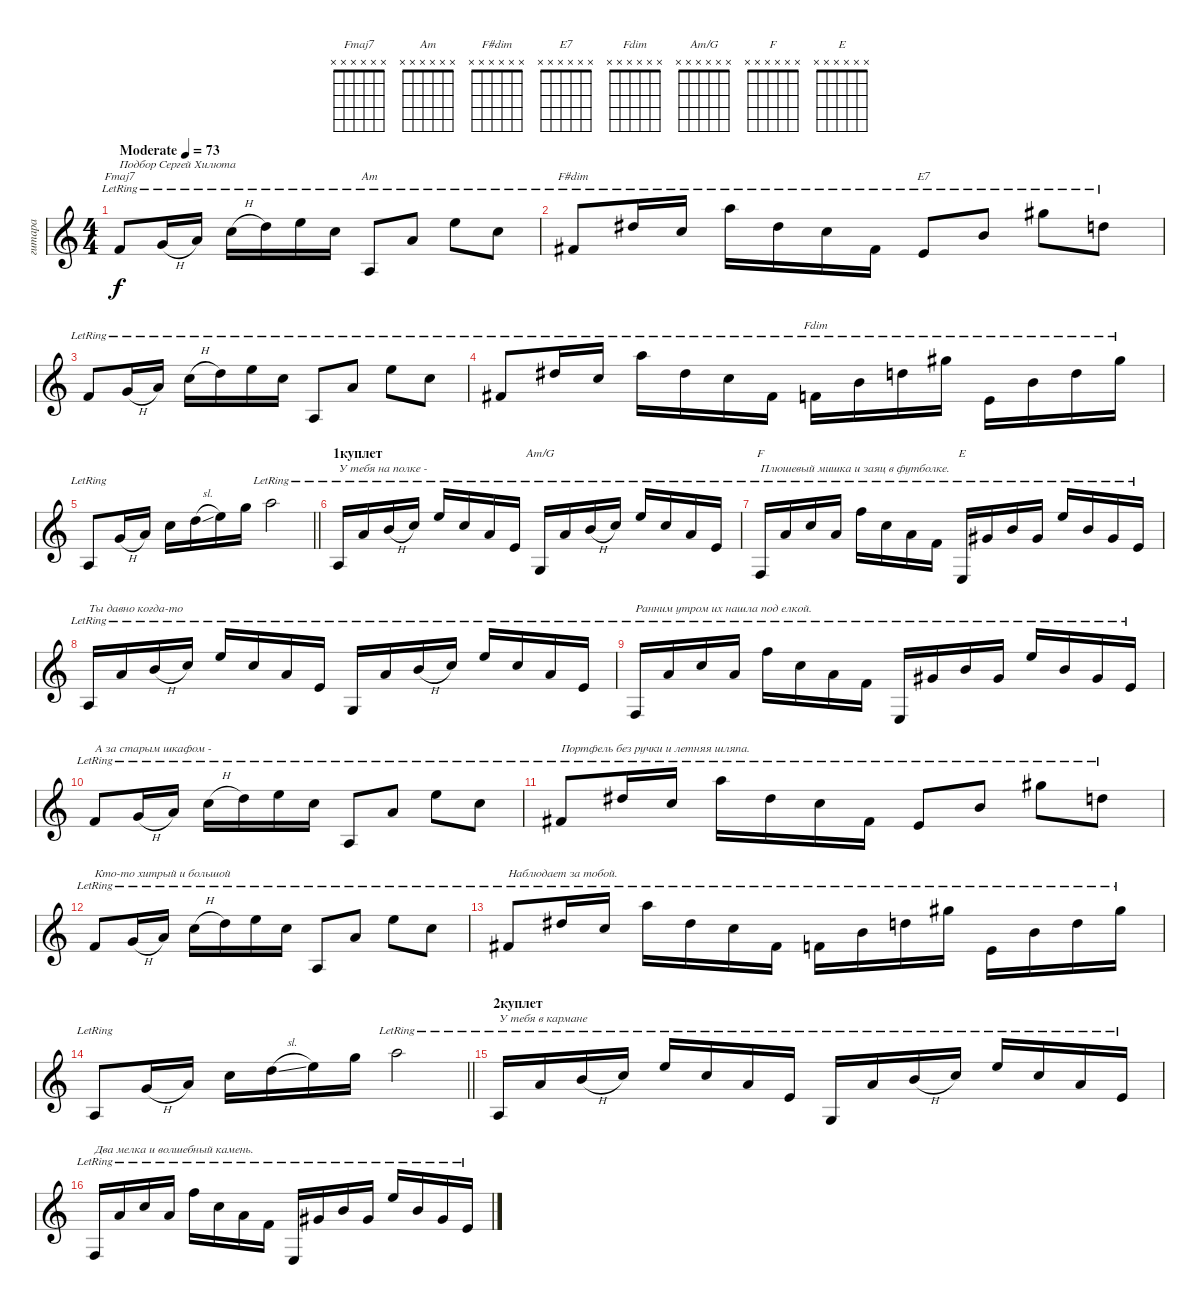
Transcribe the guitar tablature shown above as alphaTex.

\track ("гитара" "гитара") {instrument acousticguitarsteel}
\staff {score}
\tuning (E4 B3 G3 D3 A2 E2) {hide}
\chord ("Fmaj7" x x x x x x)
\chord ("Am" x x x x x x)
\chord ("F#dim" x x x x x x)
\chord ("E7" x x x x x x)
\chord ("Fdim" x x x x x x)
\chord ("Am/G" x x x x x x)
\chord ("F" x x x x x x)
\chord ("E" x x x x x x)
\ts (4 4)
\tempo (73 "Moderate")
\clef g2
\ks c
3.4{lr}.8{ch "Fmaj7" txt "Подбор Сергей Хилюта" dy f instrument acousticguitarsteel} 0.3{h lr}.16 2.3{lr}.16 1.2{h lr}.16 3.2{lr}.16 0.1{lr}.16 1.2{lr}.16 0.5{lr}.8{ch "Am" txt ""} 2.3{lr}.8 0.1{lr}.8 1.2{lr}.8 |
4.4{lr}.8{ch "F#dim"} 4.2{lr}.16 5.3{lr}.16 5.1{lr}.16 4.2{lr}.16 5.3{lr}.16 4.4{lr}.16 2.4{lr}.8{ch "E7"} 4.3{lr}.8 4.1{lr}.8 3.2{lr}.8 |
3.4{lr}.8 0.3{h lr}.16 2.3{lr}.16 1.2{h lr}.16 3.2{lr}.16 0.1{lr}.16 1.2{lr}.16 0.5{lr}.8 2.3{lr}.8 0.1{lr}.8 1.2{lr}.8 |
4.4{lr}.8 4.2{lr}.16 5.3{lr}.16 5.1{lr}.16 4.2{lr}.16 5.3{lr}.16 4.4{lr}.16 3.4{lr}.16{ch "Fdim"} 4.3{lr}.16 3.2{lr}.16 4.1{lr}.16 2.4{lr}.16 4.3{lr}.16 3.2{lr}.16 4.1{lr}.16 |
\barLineRight lightlight
0.5{lr}.8 0.3{h}.16 2.3.16 1.2.16 3.2{sl}.16 5.2.16 3.1.16 5.1{lr}.2 |
\section ("" "1куплет")
0.5{lr}.16{txt "У тебя на полке -"} 2.3{lr}.16 0.2{h lr}.16 1.2{lr}.16 0.1{lr}.16 1.2{lr}.16 2.3{lr}.16 2.4{lr}.16 3.6{lr}.16{ch "Am/G"} 2.3{lr}.16 0.2{h lr}.16 1.2{lr}.16 0.1{lr}.16 1.2{lr}.16 2.3{lr}.16 2.4{lr}.16 |
1.6{lr}.16{ch "F" txt "Плюшевый мишка и заяц в футболке."} 2.3{lr}.16 1.2{lr}.16 2.3{lr}.16 1.1{lr}.16 1.2{lr}.16 2.3{lr}.16 3.4{lr}.16 0.6{lr}.16{ch "E"} 1.3{lr}.16 0.2{lr}.16 1.3{lr}.16 0.1{lr}.16 0.2{lr}.16 1.3{lr}.16 2.4{lr}.16 |
0.5{lr}.16{txt "Ты давно когда-то"} 2.3{lr}.16 0.2{h lr}.16 1.2{lr}.16 0.1{lr}.16 1.2{lr}.16 2.3{lr}.16 2.4{lr}.16 3.6{lr}.16 2.3{lr}.16 0.2{h lr}.16 1.2{lr}.16 0.1{lr}.16 1.2{lr}.16 2.3{lr}.16 2.4{lr}.16 |
1.6{lr}.16{txt "Ранним утром их нашла под елкой."} 2.3{lr}.16 1.2{lr}.16 2.3{lr}.16 1.1{lr}.16 1.2{lr}.16 2.3{lr}.16 3.4{lr}.16 0.6{lr}.16 1.3{lr}.16 0.2{lr}.16 1.3{lr}.16 0.1{lr}.16 0.2{lr}.16 1.3{lr}.16 2.4{lr}.16 |
3.4{lr}.8{txt "А за старым шкафом -"} 0.3{h lr}.16 2.3{lr}.16 1.2{h lr}.16 3.2{lr}.16 0.1{lr}.16 1.2{lr}.16 0.5{lr}.8 2.3{lr}.8 0.1{lr}.8 1.2{lr}.8 |
4.4{lr}.8{txt "Портфель без ручки и летняя шляпа."} 4.2{lr}.16 5.3{lr}.16 5.1{lr}.16 4.2{lr}.16 5.3{lr}.16 4.4{lr}.16 2.4{lr}.8 4.3{lr}.8 4.1{lr}.8 3.2{lr}.8 |
3.4{lr}.8{txt "Кто-то хитрый и большой"} 0.3{h lr}.16 2.3{lr}.16 1.2{h lr}.16 3.2{lr}.16 0.1{lr}.16 1.2{lr}.16 0.5{lr}.8 2.3{lr}.8 0.1{lr}.8 1.2{lr}.8 |
4.4{lr}.8{txt "Наблюдает за тобой."} 4.2{lr}.16 5.3{lr}.16 5.1{lr}.16 4.2{lr}.16 5.3{lr}.16 4.4{lr}.16 3.4{lr}.16 4.3{lr}.16 3.2{lr}.16 4.1{lr}.16 2.4{lr}.16 4.3{lr}.16 3.2{lr}.16 4.1{lr}.16 |
\barLineRight lightlight
0.5{lr}.8 0.3{h}.16 2.3.16 1.2.16 3.2{sl}.16 5.2.16 3.1.16 5.1{lr}.2 |
\section ("" "2куплет")
0.5{lr}.16{txt "У тебя в кармане"} 2.3{lr}.16 0.2{h lr}.16 1.2{lr}.16 0.1{lr}.16 1.2{lr}.16 2.3{lr}.16 2.4{lr}.16 3.6{lr}.16 2.3{lr}.16 0.2{h lr}.16 1.2{lr}.16 0.1{lr}.16 1.2{lr}.16 2.3{lr}.16 2.4{lr}.16 |
1.6{lr}.16{txt "Два мелка и волшебный камень."} 2.3{lr}.16 1.2{lr}.16 2.3{lr}.16 1.1{lr}.16 1.2{lr}.16 2.3{lr}.16 3.4{lr}.16 0.6{lr}.16 1.3{lr}.16 0.2{lr}.16 1.3{lr}.16 0.1{lr}.16 0.2{lr}.16 1.3{lr}.16 2.4{lr}.16
